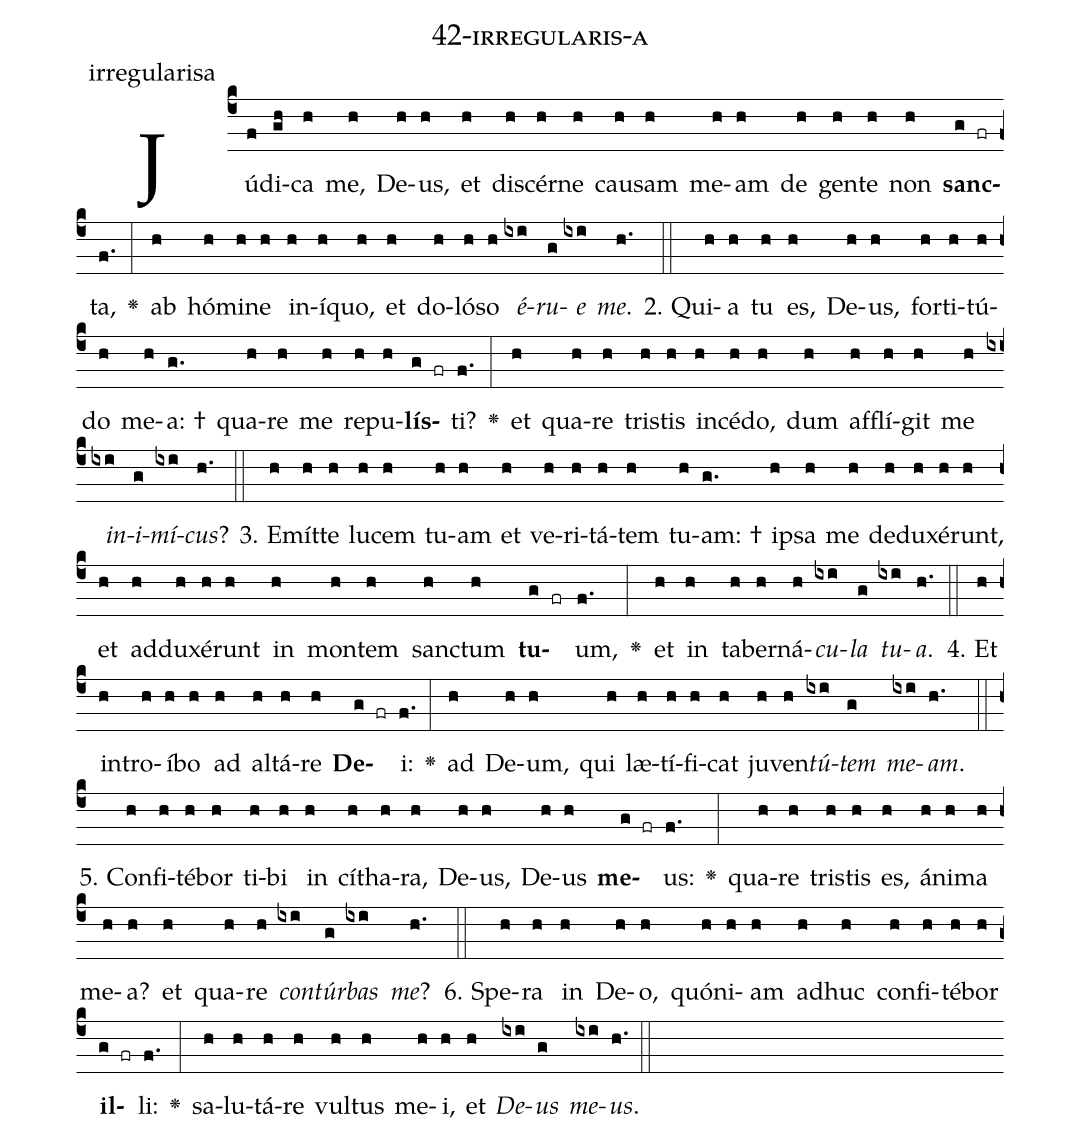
name: 42-irregularis-a;
annotation: irregularisa;
%%
(c4)Jú(f)di(gh)ca(h) me,(h) De(h)us,(h) et(h) di(h)scér(h)ne(h) cau(h)sam(h) me(h)am(h) de(h) gen(h)te(h) non(h) <b>sanc</b>(g fr)ta,(f.) <v>\greheightstar</v>(:) ab(h) hó(h)mi(h)ne(h) in(h)í(h)quo,(h) et(h) do(h)ló(h)so(h) <i>é</i>(ixi)<i>ru</i>(g)<i>e</i>(ixi) <i>me</i>.(h.) (::)
2. Qui(h)a(h) tu(h) es,(h) De(h)us,(h) for(h)ti(h)tú(h)do(h) me(h)a: †(g.) qua(h)re(h) me(h) re(h)pu(h)<b>lís</b>(g fr)ti?(f.) <v>\greheightstar</v>(:) et(h) qua(h)re(h) tris(h)tis(h) in(h)cé(h)do,(h) dum(h) af(h)flí(h)git(h) me(h) <i>in</i>(ixi)<i>i</i>(g)<i>mí</i>(ixi)<i>cus</i>?(h.) (::)
3. E(h)mít(h)te(h) lu(h)cem(h) tu(h)am(h) et(h) ve(h)ri(h)tá(h)tem(h) tu(h)am: †(g.) ip(h)sa(h) me(h) de(h)du(h)xé(h)runt,(h) et(h) ad(h)du(h)xé(h)runt(h) in(h) mon(h)tem(h) sanc(h)tum(h) <b>tu</b>(g fr)um,(f.) <v>\greheightstar</v>(:) et(h) in(h) ta(h)ber(h)ná(h)<i>cu</i>(ixi)<i>la</i>(g) <i>tu</i>(ixi)<i>a</i>.(h.) (::)
4. Et(h) in(h)tro(h)í(h)bo(h) ad(h) al(h)tá(h)re(h) <b>De</b>(g fr)i:(f.) <v>\greheightstar</v>(:) ad(h) De(h)um,(h) qui(h) læ(h)tí(h)fi(h)cat(h) ju(h)ven(h)<i>tú</i>(ixi)<i>tem</i>(g) <i>me</i>(ixi)<i>am</i>.(h.) (::)
5. Con(h)fi(h)té(h)bor(h) ti(h)bi(h) in(h) cí(h)tha(h)ra,(h) De(h)us,(h) De(h)us(h) <b>me</b>(g fr)us:(f.) <v>\greheightstar</v>(:) qua(h)re(h) tris(h)tis(h) es,(h) á(h)ni(h)ma(h) me(h)a?(h) et(h) qua(h)re(h) <i>con</i>(ixi)<i>túr</i>(g)<i>bas</i>(ixi) <i>me</i>?(h.) (::)
6. Spe(h)ra(h) in(h) De(h)o,(h) quón(h)i(h)am(h) ad(h)huc(h) con(h)fi(h)té(h)bor(h) <b>il</b>(g fr)li:(f.) <v>\greheightstar</v>(:) sa(h)lu(h)tá(h)re(h) vul(h)tus(h) me(h)i,(h) et(h) <i>De</i>(ixi)<i>us</i>(g) <i>me</i>(ixi)<i>us</i>.(h.) (::)
